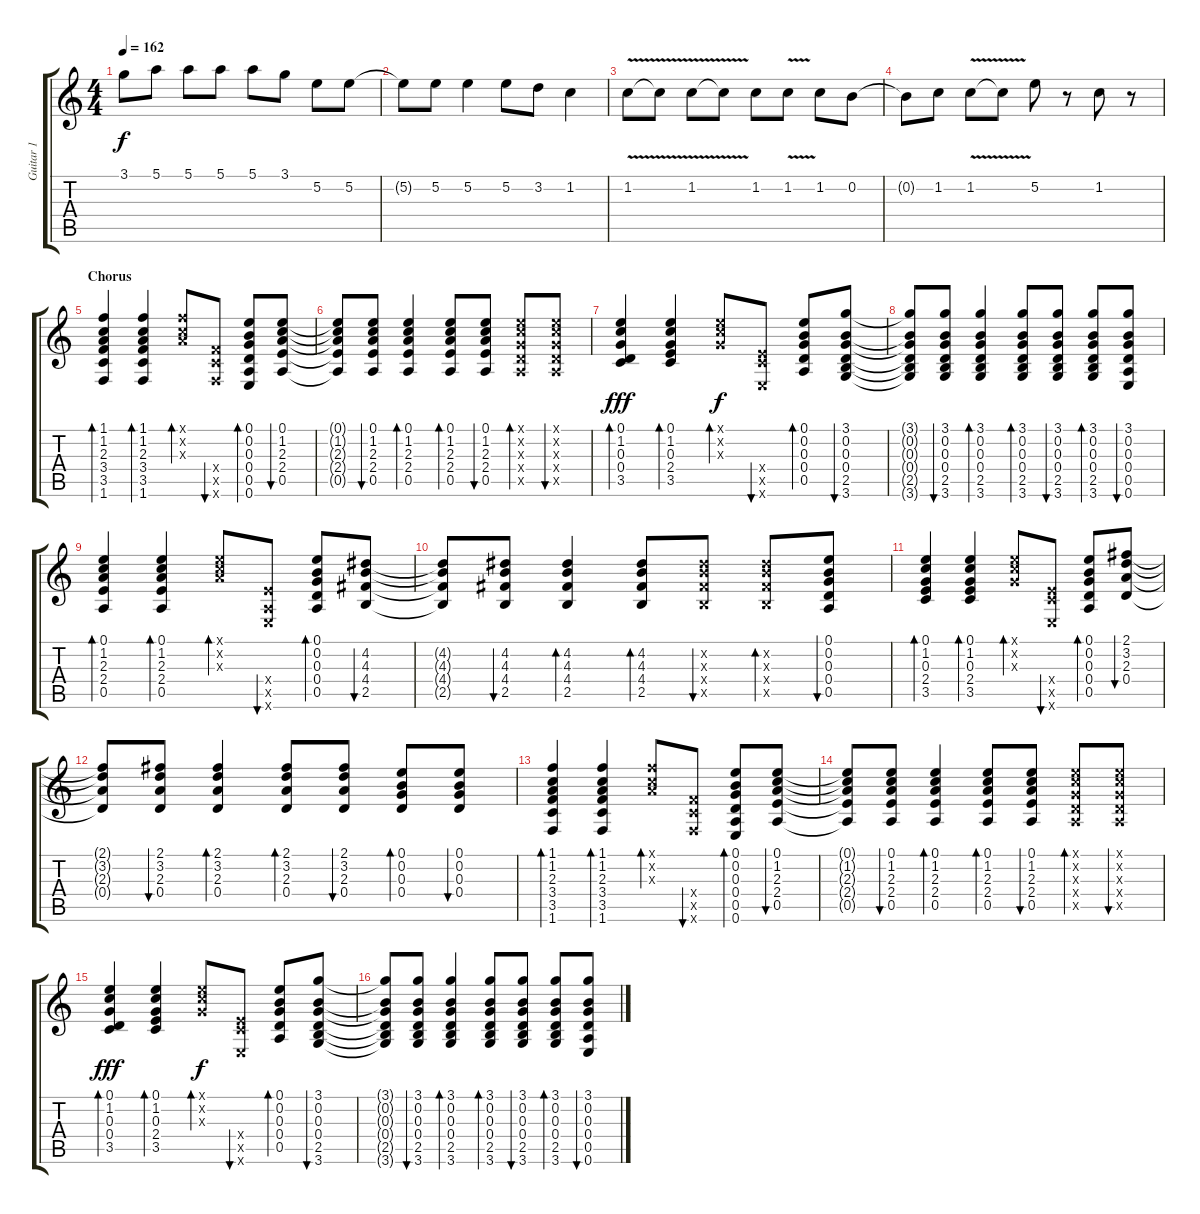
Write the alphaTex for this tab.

\track ("Guitar 1" "Guitar 1") {instrument acousticguitarsteel}
\staff {score tabs}
\tuning (E4 B3 G3 D3 A2 E2) {hide}
\ts (4 4)
\tempo 162
\clef g2
\ks c
3.1.8{dy f} 5.1.8 5.1.8 5.1.8 5.1.8 3.1.8 5.2.8 5.2.8 |
5.2{t}.8 5.2.8 5.2.4 5.2.8 3.2.8 1.2.4 |
1.2{v}.8 1.2{t}.8 1.2{v}.8 1.2{t}.8 1.2.8 1.2{v}.8 1.2.8 0.2.8 |
0.2{t}.8 1.2.8 1.2{v}.8 1.2{t}.8 5.2.8 r.8 1.2.8 r.8 |
\section ("" "Chorus")
(1.1 1.2 2.3 3.4 3.5 1.6).4{bd 60 volume 11} (1.1 1.2 2.3 3.4 3.5 1.6).4{bd 60} (1.1{x} 1.2{x} 2.3{x}).8{bd 60} (3.4{x} 3.5{x} 1.6{x}).8{bu 60} (0.1 0.2 0.3 0.4 0.5 0.6).8{bd 60} (0.1 1.2 2.3 2.4 0.5).8{bu 60} |
(0.1{t} 1.2{t} 2.3{t} 2.4{t} 0.5{t}).8 (0.1 1.2 2.3 2.4 0.5).8{bu 60} (0.1 1.2 2.3 2.4 0.5).4{bd 60} (0.1 1.2 2.3 2.4 0.5).8{bd 60} (0.1 1.2 2.3 2.4 0.5).8{bu 60} (0.1{x} 1.2{x} 0.3{x} 0.4{x} 0.5{x}).8{bd 60} (0.1{x} 1.2{x} 0.3{x} 0.4{x} 0.5{x}).8{bu 60} |
(0.1 1.2 0.3 0.4 3.5).4{bd 60 dy fff} (0.1 1.2 0.3 2.4 3.5).4{bd 60} (0.1{x} 1.2{x} 0.3{x}).8{bd 60 dy f} (2.4{x} 3.5{x} 0.6{x}).8{bu 60} (0.1 0.2 0.3 0.4 0.5).8{bd 60} (3.1 0.2 0.3 0.4 2.5 3.6).8{bu 60} |
(3.1{t} 0.2{t} 0.3{t} 0.4{t} 2.5{t} 3.6{t}).8 (3.1 0.2 0.3 0.4 2.5 3.6).8{bu 60} (3.1 0.2 0.3 0.4 2.5 3.6).4{bd 60} (3.1 0.2 0.3 0.4 2.5 3.6).8{bd 60} (3.1 0.2 0.3 0.4 2.5 3.6).8{bu 60} (3.1 0.2 0.3 0.4 2.5 3.6).8{bd 60} (3.1 0.2 0.3 0.4 0.5 0.6).8{bu 60} |
(0.1 1.2 2.3 2.4 0.5).4{bd 60} (0.1 1.2 2.3 2.4 0.5).4{bd 60} (0.1{x} 1.2{x} 2.3{x}).8{bd 60} (2.4{x} 0.5{x} 0.6{x}).8{bu 60} (0.1 0.2 0.3 0.4 0.5).8{bd 60} (4.2 4.3 4.4 2.5).8{bu 60} |
(4.2{t} 4.3{t} 4.4{t} 2.5{t}).8 (4.2 4.3 4.4 2.5).8{bu 60} (4.2 4.3 4.4 2.5).4{bd 60} (4.2 4.3 4.4 2.5).8{bd 60} (4.2{x} 4.3{x} 4.4{x} 2.5{x}).8{bu 60} (4.2{x} 4.3{x} 4.4{x} 2.5{x}).8{bd 60} (0.1 0.2 0.3 0.4 0.5).8{bu 60} |
(0.1 1.2 0.3 2.4 3.5).4{bd 60} (0.1 1.2 0.3 2.4 3.5).4{bd 60} (0.1{x} 1.2{x} 0.3{x}).8{bd 60} (2.4{x} 3.5{x} 0.6{x}).8{bu 60} (0.1 0.2 0.3 0.4 0.5).8{bd 60} (2.1 3.2 2.3 0.4).8{bu 60} |
(2.1{t} 3.2{t} 2.3{t} 0.4{t}).8 (2.1 3.2 2.3 0.4).8{bu 60} (2.1 3.2 2.3 0.4).4{bd 60} (2.1 3.2 2.3 0.4).8{bd 60} (2.1 3.2 2.3 0.4).8{bu 60} (0.1 0.2 0.3 0.4).8{bd 60} (0.1 0.2 0.3 0.4).8{bu 60} |
(1.1 1.2 2.3 3.4 3.5 1.6).4{bd 60} (1.1 1.2 2.3 3.4 3.5 1.6).4{bd 60} (1.1{x} 1.2{x} 2.3{x}).8{bd 60} (3.4{x} 3.5{x} 1.6{x}).8{bu 60} (0.1 0.2 0.3 0.4 0.5 0.6).8{bd 60} (0.1 1.2 2.3 2.4 0.5).8{bu 60} |
(0.1{t} 1.2{t} 2.3{t} 2.4{t} 0.5{t}).8 (0.1 1.2 2.3 2.4 0.5).8{bu 60} (0.1 1.2 2.3 2.4 0.5).4{bd 60} (0.1 1.2 2.3 2.4 0.5).8{bd 60} (0.1 1.2 2.3 2.4 0.5).8{bu 60} (0.1{x} 1.2{x} 0.3{x} 0.4{x} 0.5{x}).8{bd 60} (0.1{x} 1.2{x} 0.3{x} 0.4{x} 0.5{x}).8{bu 60} |
(0.1 1.2 0.3 0.4 3.5).4{bd 60 dy fff} (0.1 1.2 0.3 2.4 3.5).4{bd 60} (0.1{x} 1.2{x} 0.3{x}).8{bd 60 dy f} (2.4{x} 3.5{x} 0.6{x}).8{bu 60} (0.1 0.2 0.3 0.4 0.5).8{bd 60} (3.1 0.2 0.3 0.4 2.5 3.6).8{bu 60} |
(3.1{t} 0.2{t} 0.3{t} 0.4{t} 2.5{t} 3.6{t}).8 (3.1 0.2 0.3 0.4 2.5 3.6).8{bu 60} (3.1 0.2 0.3 0.4 2.5 3.6).4{bd 60} (3.1 0.2 0.3 0.4 2.5 3.6).8{bd 60} (3.1 0.2 0.3 0.4 2.5 3.6).8{bu 60} (3.1 0.2 0.3 0.4 2.5 3.6).8{bd 60} (3.1 0.2 0.3 0.4 0.5 0.6).8{bu 60}
